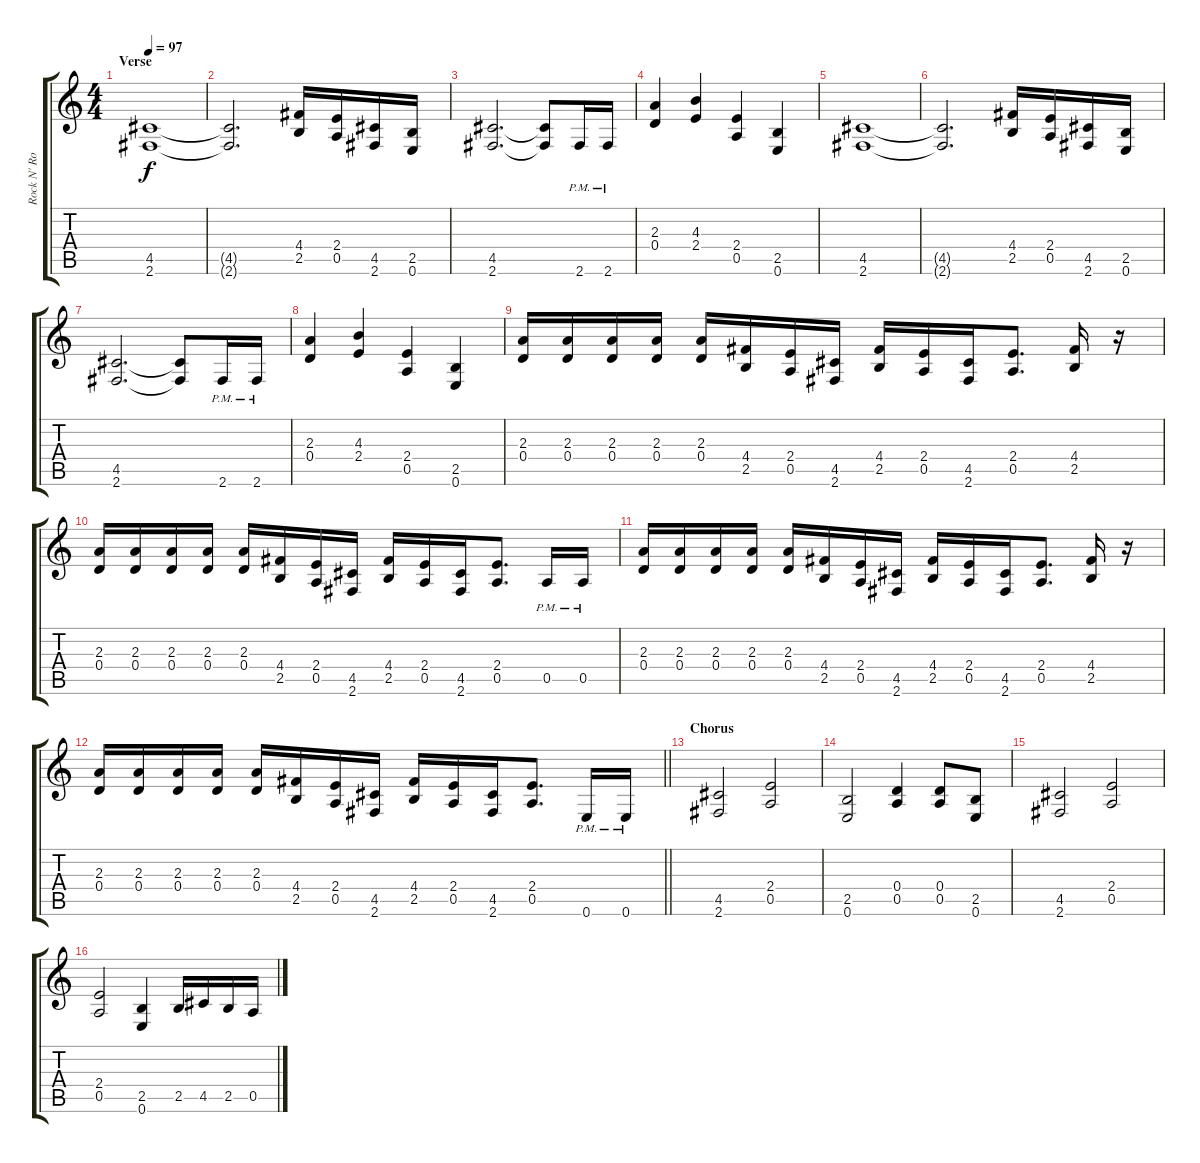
\track ("Rock N' Rolf" "Rock N' Ro") {instrument distortionguitar}
\staff {score tabs}
\tuning (E4 B3 G3 D3 A2 E2) {hide}
\ts (4 4)
\section ("" "Verse")
\tempo 97
\clef g2
\ks c
(4.5 2.6).1{dy f} |
(4.5{t} 2.6{t}).2{d} (4.4 2.5).16 (2.4 0.5).16 (4.5 2.6).16 (2.5 0.6).16 |
(4.5 2.6).2{d} (4.5{t} 2.6{t}).8 2.6{pm}.16 2.6{pm}.16 |
(2.3 0.4).4 (4.3 2.4).4 (2.4 0.5).4 (2.5 0.6).4 |
(4.5 2.6).1 |
(4.5{t} 2.6{t}).2{d} (4.4 2.5).16 (2.4 0.5).16 (4.5 2.6).16 (2.5 0.6).16 |
(4.5 2.6).2{d} (4.5{t} 2.6{t}).8 2.6{pm}.16 2.6{pm}.16 |
(2.3 0.4).4 (4.3 2.4).4 (2.4 0.5).4 (2.5 0.6).4 |
(2.3 0.4).16 (2.3 0.4).16 (2.3 0.4).16 (2.3 0.4).16 (2.3 0.4).16 (4.4 2.5).16 (2.4 0.5).16 (4.5 2.6).16 (4.4 2.5).16 (2.4 0.5).16 (4.5 2.6).16 (2.4 0.5).8{d} (4.4 2.5).16 r.16 |
(2.3 0.4).16 (2.3 0.4).16 (2.3 0.4).16 (2.3 0.4).16 (2.3 0.4).16 (4.4 2.5).16 (2.4 0.5).16 (4.5 2.6).16 (4.4 2.5).16 (2.4 0.5).16 (4.5 2.6).16 (2.4 0.5).8{d} 0.5{pm}.16 0.5{pm}.16 |
(2.3 0.4).16 (2.3 0.4).16 (2.3 0.4).16 (2.3 0.4).16 (2.3 0.4).16 (4.4 2.5).16 (2.4 0.5).16 (4.5 2.6).16 (4.4 2.5).16 (2.4 0.5).16 (4.5 2.6).16 (2.4 0.5).8{d} (4.4 2.5).16 r.16 |
\barLineRight lightlight
(2.3 0.4).16 (2.3 0.4).16 (2.3 0.4).16 (2.3 0.4).16 (2.3 0.4).16 (4.4 2.5).16 (2.4 0.5).16 (4.5 2.6).16 (4.4 2.5).16 (2.4 0.5).16 (4.5 2.6).16 (2.4 0.5).8{d} 0.6{pm}.16 0.6{pm}.16 |
\section ("" "Chorus")
(4.5 2.6).2 (2.4 0.5).2 |
(2.5 0.6).2 (0.4 0.5).4 (0.4 0.5).8 (2.5 0.6).8 |
(4.5 2.6).2 (2.4 0.5).2 |
(2.4 0.5).2 (2.5 0.6).4 2.5.16 4.5.16 2.5.16 0.5.16
